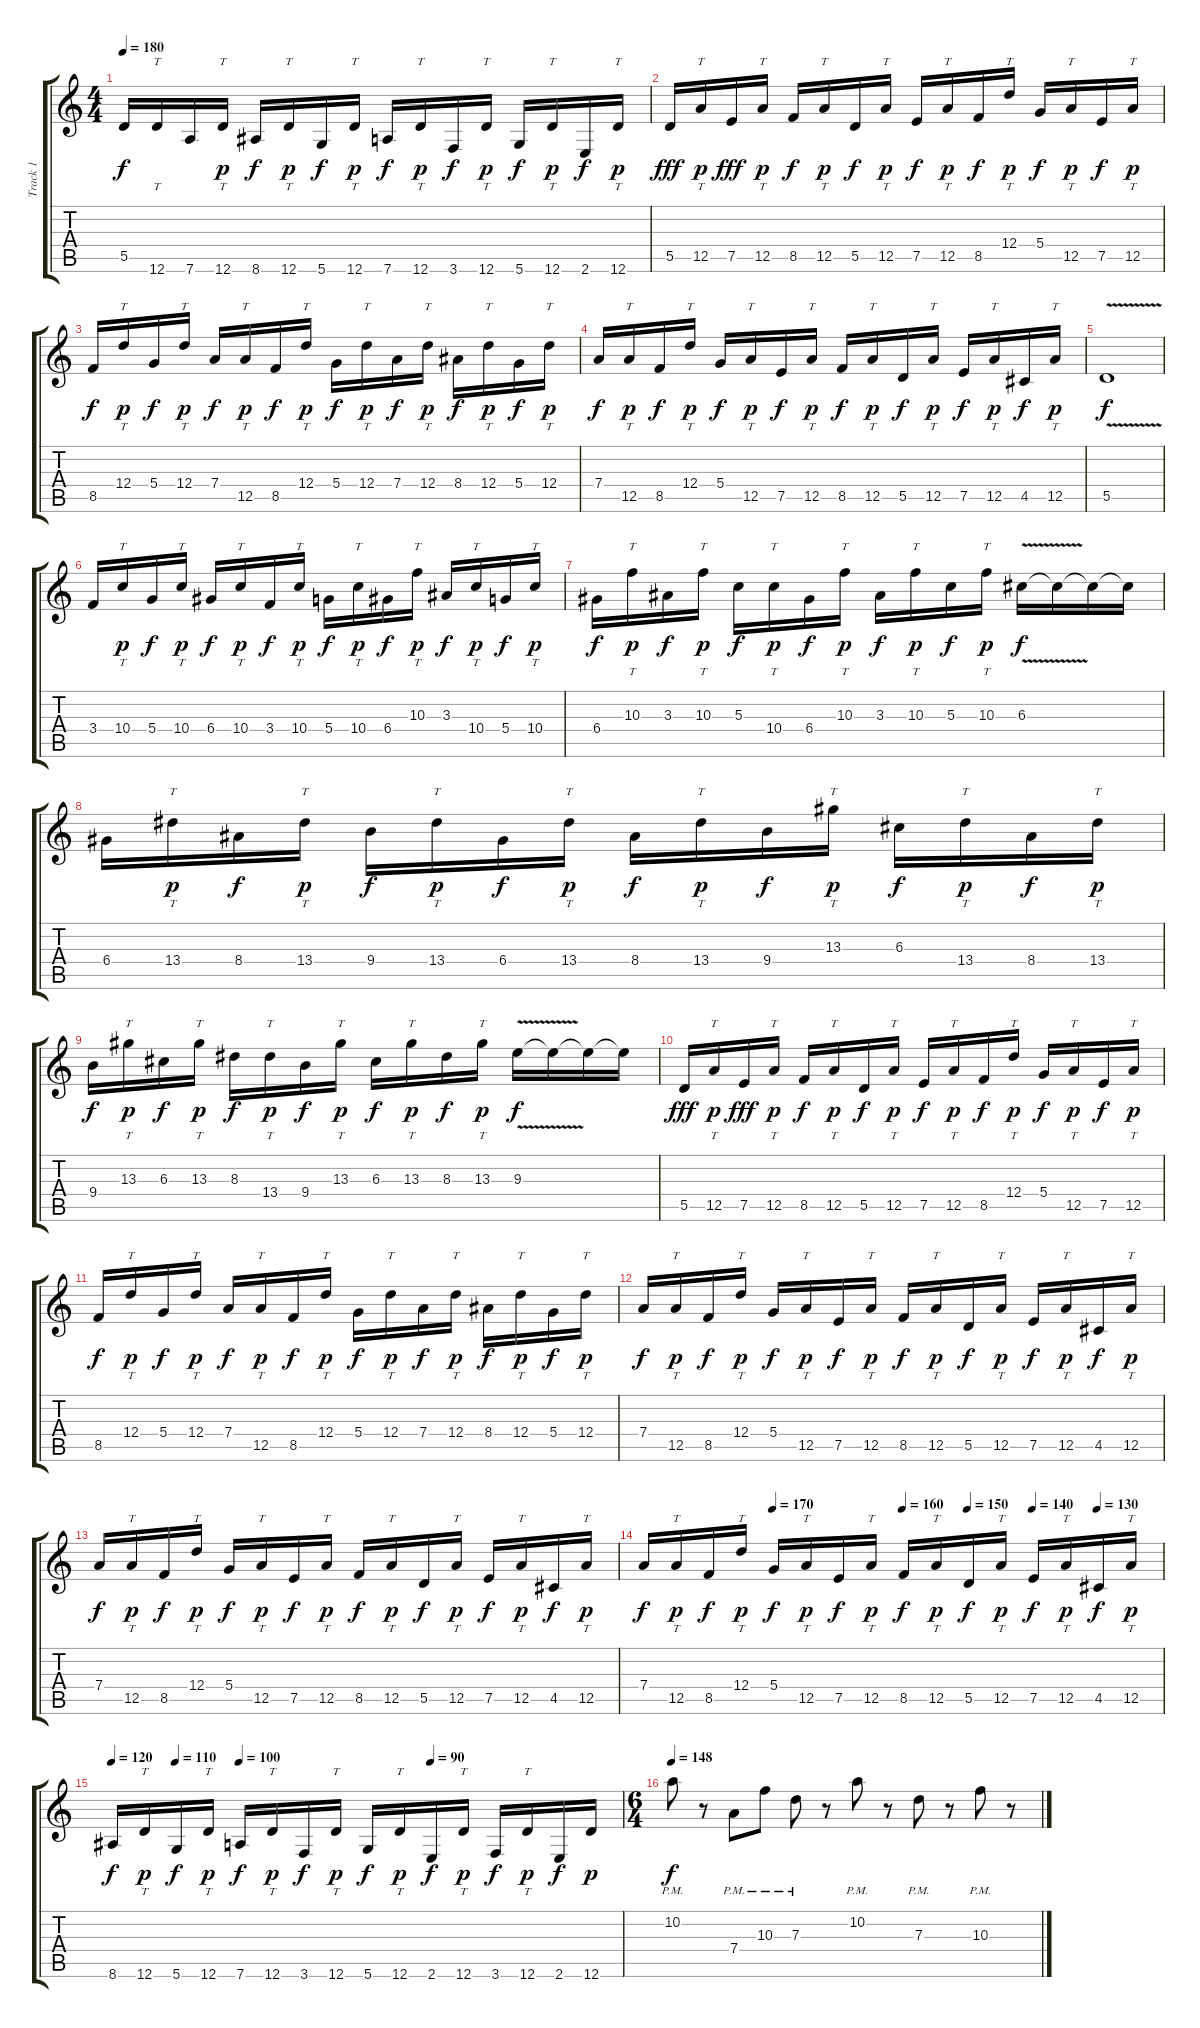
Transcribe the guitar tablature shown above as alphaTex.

\track ("Track 1" "Track 1") {instrument distortionguitar}
\staff {score tabs}
\tuning (E4 B3 G3 D3 A2 D2) {hide}
\ts (4 4)
\tempo 180
\clef g2
\ks c
5.5.16{dy f} 12.6.16{tt} 7.6.16 12.6.16{tt dy p} 8.6.16{dy f} 12.6.16{tt dy p} 5.6.16{dy f} 12.6.16{tt dy p} 7.6.16{dy f} 12.6.16{tt dy p} 3.6.16{dy f} 12.6.16{tt dy p} 5.6.16{dy f} 12.6.16{tt dy p} 2.6.16{dy f} 12.6.16{tt dy p} |
5.5.16{dy fff} 12.5.16{tt dy p} 7.5.16{dy fff} 12.5.16{tt dy p} 8.5.16{dy f} 12.5.16{tt dy p} 5.5.16{dy f} 12.5.16{tt dy p} 7.5.16{dy f} 12.5.16{tt dy p} 8.5.16{dy f} 12.4.16{tt dy p} 5.4.16{dy f} 12.5.16{tt dy p} 7.5.16{dy f} 12.5.16{tt dy p} |
8.5.16{dy f} 12.4.16{tt dy p} 5.4.16{dy f} 12.4.16{tt dy p} 7.4.16{dy f} 12.5.16{tt dy p} 8.5.16{dy f} 12.4.16{tt dy p} 5.4.16{dy f} 12.4.16{tt dy p} 7.4.16{dy f} 12.4.16{tt dy p} 8.4.16{dy f} 12.4.16{tt dy p} 5.4.16{dy f} 12.4.16{tt dy p} |
7.4.16{dy f} 12.5.16{tt dy p} 8.5.16{dy f} 12.4.16{tt dy p} 5.4.16{dy f} 12.5.16{tt dy p} 7.5.16{dy f} 12.5.16{tt dy p} 8.5.16{dy f} 12.5.16{tt dy p} 5.5.16{dy f} 12.5.16{tt dy p} 7.5.16{dy f} 12.5.16{tt dy p} 4.5.16{dy f} 12.5.16{tt dy p} |
5.5{v}.1{dy f} |
3.4.16 10.4.16{tt dy p} 5.4.16{dy f} 10.4.16{tt dy p} 6.4.16{dy f} 10.4.16{tt dy p} 3.4.16{dy f} 10.4.16{tt dy p} 5.4.16{dy f} 10.4.16{tt dy p} 6.4.16{dy f} 10.3.16{tt dy p} 3.3.16{dy f} 10.4.16{tt dy p} 5.4.16{dy f} 10.4.16{tt dy p} |
6.4.16{dy f} 10.3.16{tt dy p} 3.3.16{dy f} 10.3.16{tt dy p} 5.3.16{dy f} 10.4.16{tt dy p} 6.4.16{dy f} 10.3.16{tt dy p} 3.3.16{dy f} 10.3.16{tt dy p} 5.3.16{dy f} 10.3.16{tt dy p} 6.3{v}.16{dy f} 6.3{t}.16 6.3{t}.16 6.3{t}.16 |
6.4.16 13.4.16{tt dy p} 8.4.16{dy f} 13.4.16{tt dy p} 9.4.16{dy f} 13.4.16{tt dy p} 6.4.16{dy f} 13.4.16{tt dy p} 8.4.16{dy f} 13.4.16{tt dy p} 9.4.16{dy f} 13.3.16{tt dy p} 6.3.16{dy f} 13.4.16{tt dy p} 8.4.16{dy f} 13.4.16{tt dy p} |
9.4.16{dy f} 13.3.16{tt dy p} 6.3.16{dy f} 13.3.16{tt dy p} 8.3.16{dy f} 13.4.16{tt dy p} 9.4.16{dy f} 13.3.16{tt dy p} 6.3.16{dy f} 13.3.16{tt dy p} 8.3.16{dy f} 13.3.16{tt dy p} 9.3{v}.16{dy f} 9.3{t}.16 9.3{t}.16 9.3{t}.16 |
5.5.16{dy fff} 12.5.16{tt dy p} 7.5.16{dy fff} 12.5.16{tt dy p} 8.5.16{dy f} 12.5.16{tt dy p} 5.5.16{dy f} 12.5.16{tt dy p} 7.5.16{dy f} 12.5.16{tt dy p} 8.5.16{dy f} 12.4.16{tt dy p} 5.4.16{dy f} 12.5.16{tt dy p} 7.5.16{dy f} 12.5.16{tt dy p} |
8.5.16{dy f} 12.4.16{tt dy p} 5.4.16{dy f} 12.4.16{tt dy p} 7.4.16{dy f} 12.5.16{tt dy p} 8.5.16{dy f} 12.4.16{tt dy p} 5.4.16{dy f} 12.4.16{tt dy p} 7.4.16{dy f} 12.4.16{tt dy p} 8.4.16{dy f} 12.4.16{tt dy p} 5.4.16{dy f} 12.4.16{tt dy p} |
7.4.16{dy f} 12.5.16{tt dy p} 8.5.16{dy f} 12.4.16{tt dy p} 5.4.16{dy f} 12.5.16{tt dy p} 7.5.16{dy f} 12.5.16{tt dy p} 8.5.16{dy f} 12.5.16{tt dy p} 5.5.16{dy f} 12.5.16{tt dy p} 7.5.16{dy f} 12.5.16{tt dy p} 4.5.16{dy f} 12.5.16{tt dy p} |
7.4.16{dy f} 12.5.16{tt dy p} 8.5.16{dy f} 12.4.16{tt dy p} 5.4.16{dy f} 12.5.16{tt dy p} 7.5.16{dy f} 12.5.16{tt dy p} 8.5.16{dy f} 12.5.16{tt dy p} 5.5.16{dy f} 12.5.16{tt dy p} 7.5.16{dy f} 12.5.16{tt dy p} 4.5.16{dy f} 12.5.16{tt dy p} |
\tempo (170 0.25)
\tempo (160 0.5)
\tempo (150 0.625)
\tempo (140 0.75)
\tempo (130 0.875)
7.4.16{dy f} 12.5.16{tt dy p} 8.5.16{dy f} 12.4.16{tt dy p} 5.4.16{dy f} 12.5.16{tt dy p} 7.5.16{dy f} 12.5.16{tt dy p} 8.5.16{dy f} 12.5.16{tt dy p} 5.5.16{dy f} 12.5.16{tt dy p} 7.5.16{dy f} 12.5.16{tt dy p} 4.5.16{dy f} 12.5.16{tt dy p} |
\tempo 120
\tempo (110 0.125)
\tempo (100 0.25)
\tempo (90 0.625)
8.6.16{dy f} 12.6.16{tt dy p} 5.6.16{dy f} 12.6.16{tt dy p} 7.6.16{dy f} 12.6.16{tt dy p} 3.6.16{dy f} 12.6.16{tt dy p} 5.6.16{dy f} 12.6.16{tt dy p} 2.6.16{dy f} 12.6.16{tt dy p} 3.6.16{dy f} 12.6.16{tt dy p} 2.6.16{dy f} 12.6.16{dy p} |
\ts (6 4)
\tempo 148
10.2{pm}.8{dy f} r.8 7.4{pm}.8 10.3{pm}.8 7.3{pm}.8 r.8 10.2{pm}.8 r.8 7.3{pm}.8 r.8 10.3{pm}.8 r.8
